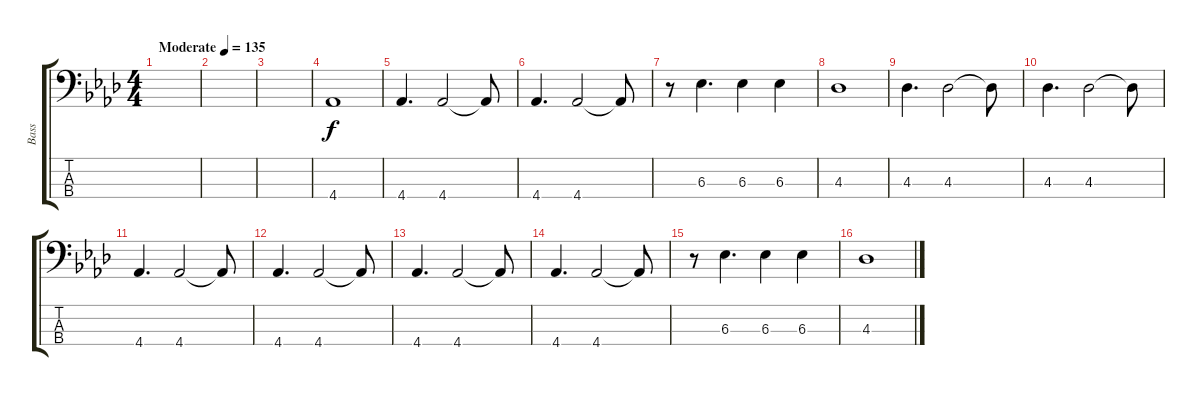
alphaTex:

\track ("Bass" "Bass") {instrument electricbassfinger}
\staff {score tabs}
\tuning (G2 D2 A1 E1) {hide}
\ts (4 4)
\tempo (135 "Moderate")
\clef f4
\ks ab
|
|
|
4.4.1 |
4.4.4{d} 4.4.2 4.4{t}.8 |
4.4.4{d} 4.4.2 4.4{t}.8 |
r.8 6.3.4{d} 6.3.4 6.3.4 |
4.3.1 |
4.3.4{d} 4.3.2 4.3{t}.8 |
4.3.4{d} 4.3.2 4.3{t}.8 |
4.4.4{d} 4.4.2 4.4{t}.8 |
4.4.4{d} 4.4.2 4.4{t}.8 |
4.4.4{d} 4.4.2 4.4{t}.8 |
4.4.4{d} 4.4.2 4.4{t}.8 |
r.8 6.3.4{d} 6.3.4 6.3.4 |
4.3.1
